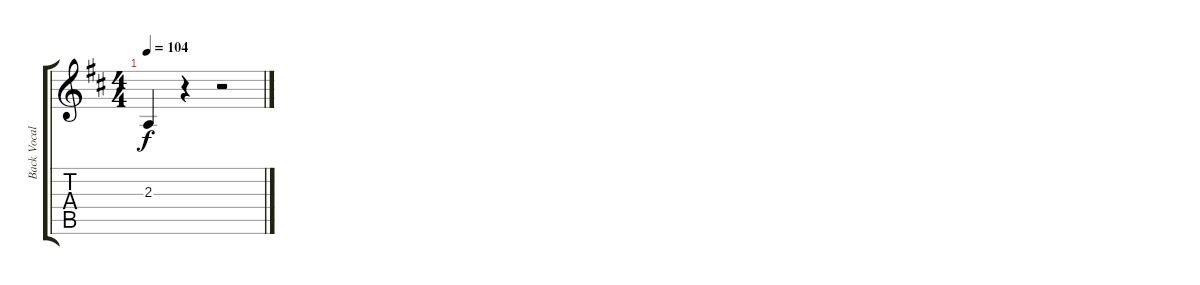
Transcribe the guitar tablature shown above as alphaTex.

\track ("Back Vocals [Duff, Matt]" "Back Vocal") {instrument lead2sawtooth}
\staff {score tabs}
\tuning (E4 B3 G3 D3 A2 E2) {hide}
\ts (4 4)
\tempo 104
\clef g2
\ks d
2.3{t}.4{dy f} r.4 r.2
